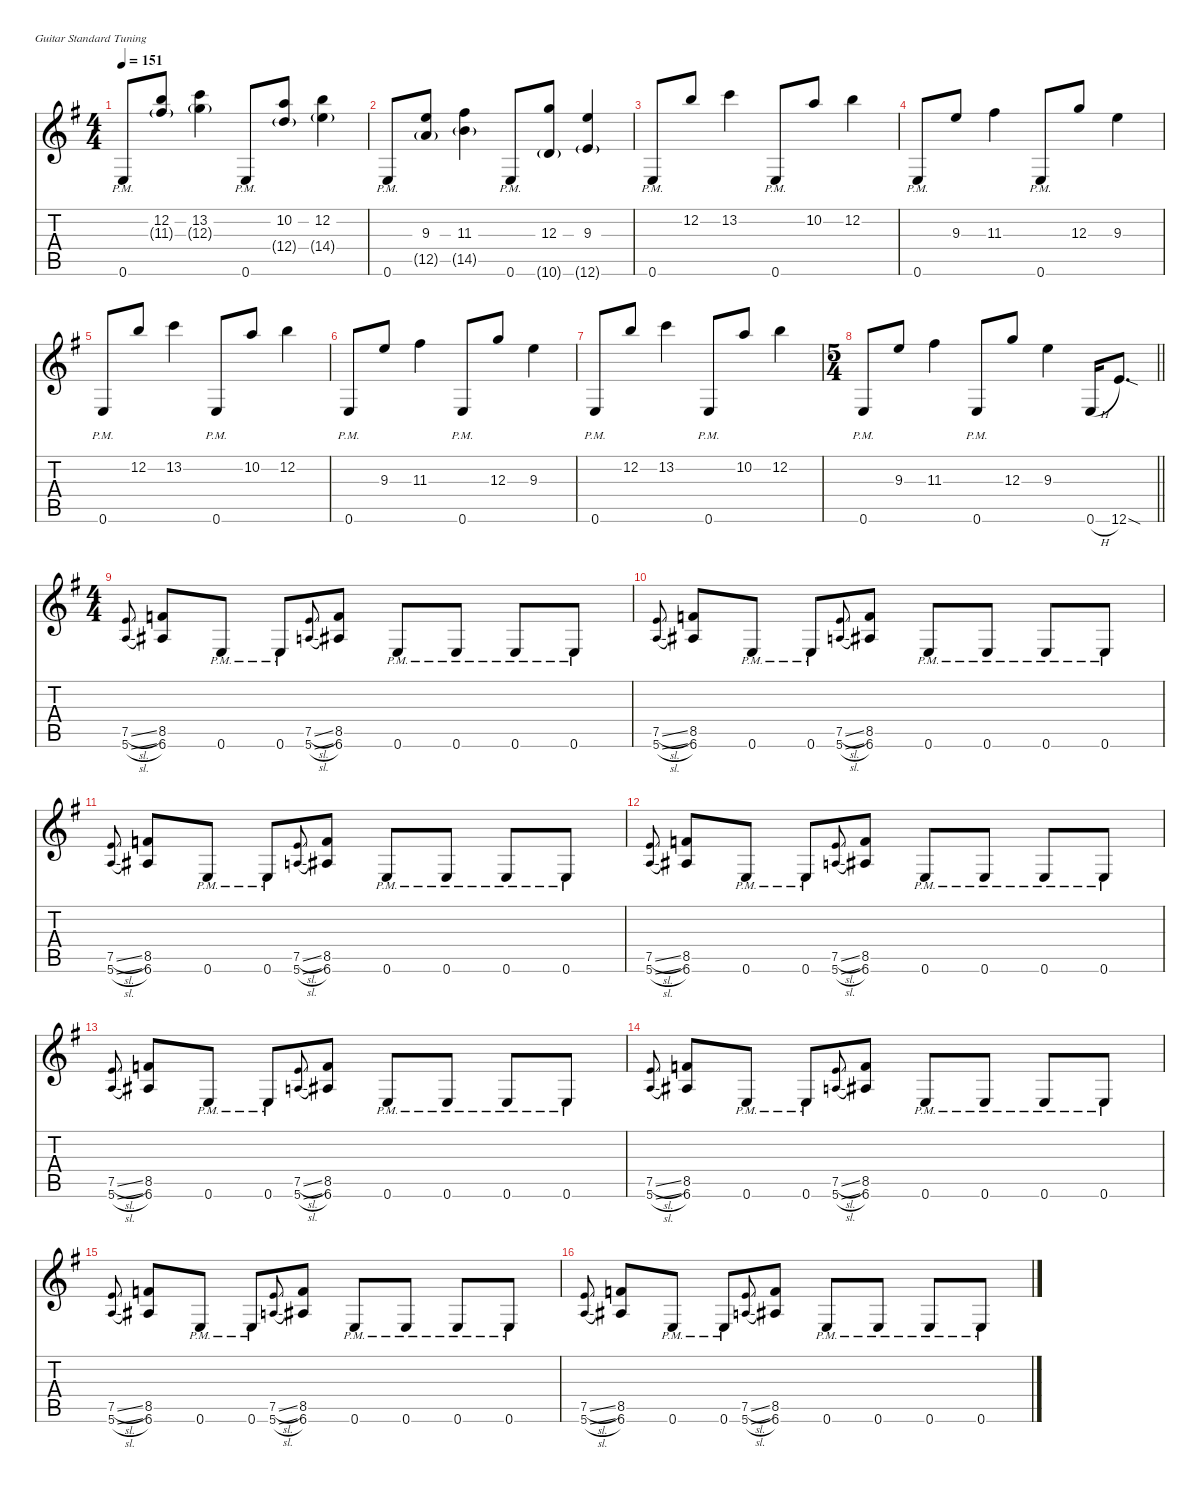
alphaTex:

\defaultSystemsLayout 4
\hideDynamics
\bracketExtendMode nobrackets
\singleTrackTrackNamePolicy hidden
\multiTrackTrackNamePolicy hidden
\otherSystemsTrackNameOrientation horizontal
\track ("Guitar 1" "dist.guit.") {defaultSystemsLayout 8 mute instrument distortionguitar}
\staff {score tabs}
\tuning (E4 B3 G3 D3 A2 E2)
\ts (4 4)
\beaming (8 2 2 2 2)
\tempo 151
\clef g2
\ks eminor
0.6{pm acc forcenatural}.8{dy mp instrument distortionguitar beam Up} (12.2{acc forcenatural} 11.3{g acc #}).8{dy f beam Up} (13.2{acc forcenatural} 12.3{g acc forcenatural}).4{beam Down} 0.6{pm acc forcenatural}.8{dy mp beam Up} (10.2{acc forcenatural} 12.4{g acc forcenatural}).8{dy f beam Up} (12.2{acc forcenatural} 14.4{g acc forcenatural}).4{beam Down} |
0.6{pm acc forcenatural}.8{dy mp beam Up} (9.3{acc forcenatural} 12.5{g acc forcenatural}).8{dy f beam Up} (11.3{acc #} 14.5{g acc forcenatural}).4{beam Down} 0.6{pm acc forcenatural}.8{dy mp beam Up} (12.3{acc forcenatural} 10.6{g acc forcenatural}).8{dy f beam Up} (9.3{acc forcenatural} 12.6{g acc forcenatural}).4{beam Up} |
0.6{pm acc forcenatural}.8{dy mp beam Up} 12.2{acc forcenatural}.8{dy f beam Up} 13.2{acc forcenatural}.4{beam Down} 0.6{pm acc forcenatural}.8{dy mp beam Up} 10.2{acc forcenatural}.8{dy f beam Up} 12.2{acc forcenatural}.4{beam Down} |
0.6{pm acc forcenatural}.8{dy mp beam Up} 9.3{acc forcenatural}.8{dy f beam Up} 11.3{acc #}.4{beam Down} 0.6{pm acc forcenatural}.8{dy mp beam Up} 12.3{acc forcenatural}.8{dy f beam Up} 9.3{acc forcenatural}.4{beam Down} |
0.6{pm acc forcenatural}.8{dy mp beam Up} 12.2{acc forcenatural}.8{dy f beam Up} 13.2{acc forcenatural}.4{beam Down} 0.6{pm acc forcenatural}.8{dy mp beam Up} 10.2{acc forcenatural}.8{dy f beam Up} 12.2{acc forcenatural}.4{beam Down} |
0.6{pm acc forcenatural}.8{dy mp beam Up} 9.3{acc forcenatural}.8{dy f beam Up} 11.3{acc #}.4{beam Down} 0.6{pm acc forcenatural}.8{dy mp beam Up} 12.3{acc forcenatural}.8{dy f beam Up} 9.3{acc forcenatural}.4{beam Down} |
0.6{pm acc forcenatural}.8{dy mp beam Up} 12.2{acc forcenatural}.8{dy f beam Up} 13.2{acc forcenatural}.4{beam Down} 0.6{pm acc forcenatural}.8{dy mp beam Up} 10.2{acc forcenatural}.8{dy f beam Up} 12.2{acc forcenatural}.4{beam Down} |
\ts (5 4)
\beaming (8 6 4)
\barLineRight lightlight
0.6{pm acc forcenatural}.8{dy mp beam Up} 9.3{acc forcenatural}.8{dy f beam Up} 11.3{acc #}.4{beam Down} 0.6{pm acc forcenatural}.8{dy mp beam Up} 12.3{acc forcenatural}.8{dy f beam Up} 9.3{acc forcenatural}.4{beam Down} 0.6{h acc forcenatural}.16{beam Up} 12.6{sod acc forcenatural}.8{d beam Up} |
\ts (4 4)
\beaming (8 2 2 2 2)
(7.5{sl acc forcenatural} 5.6{sl acc forcenatural}).8{gr onbeat beam Up} (8.5{acc forcenatural} 6.6{acc #}).8{beam Up} 0.6{pm acc forcenatural}.8{beam Up} 0.6{pm acc forcenatural}.8{beam Up} (7.5{sl acc forcenatural} 5.6{sl acc forcenatural}).8{gr onbeat beam Up} (8.5{acc forcenatural} 6.6{acc #}).8{beam Up} 0.6{pm acc forcenatural}.8{beam Up} 0.6{pm acc forcenatural}.8{beam Up} 0.6{pm acc forcenatural}.8{beam Up} 0.6{pm acc forcenatural}.8{beam Up} |
(7.5{sl acc forcenatural} 5.6{sl acc forcenatural}).8{gr onbeat beam Up} (8.5{acc forcenatural} 6.6{acc #}).8{beam Up} 0.6{pm acc forcenatural}.8{beam Up} 0.6{pm acc forcenatural}.8{beam Up} (7.5{sl acc forcenatural} 5.6{sl acc forcenatural}).8{gr onbeat beam Up} (8.5{acc forcenatural} 6.6{acc #}).8{beam Up} 0.6{pm acc forcenatural}.8{beam Up} 0.6{pm acc forcenatural}.8{beam Up} 0.6{pm acc forcenatural}.8{beam Up} 0.6{pm acc forcenatural}.8{beam Up} |
(7.5{sl acc forcenatural} 5.6{sl acc forcenatural}).8{gr onbeat beam Up} (8.5{acc forcenatural} 6.6{acc #}).8{beam Up} 0.6{pm acc forcenatural}.8{beam Up} 0.6{pm acc forcenatural}.8{beam Up} (7.5{sl acc forcenatural} 5.6{sl acc forcenatural}).8{gr onbeat beam Up} (8.5{acc forcenatural} 6.6{acc #}).8{beam Up} 0.6{pm acc forcenatural}.8{beam Up} 0.6{pm acc forcenatural}.8{beam Up} 0.6{pm acc forcenatural}.8{beam Up} 0.6{pm acc forcenatural}.8{beam Up} |
(7.5{sl acc forcenatural} 5.6{sl acc forcenatural}).8{gr onbeat beam Up} (8.5{acc forcenatural} 6.6{acc #}).8{beam Up} 0.6{pm acc forcenatural}.8{beam Up} 0.6{pm acc forcenatural}.8{beam Up} (7.5{sl acc forcenatural} 5.6{sl acc forcenatural}).8{gr onbeat beam Up} (8.5{acc forcenatural} 6.6{acc #}).8{beam Up} 0.6{pm acc forcenatural}.8{beam Up} 0.6{pm acc forcenatural}.8{beam Up} 0.6{pm acc forcenatural}.8{beam Up} 0.6{pm acc forcenatural}.8{beam Up} |
(7.5{sl acc forcenatural} 5.6{sl acc forcenatural}).8{gr onbeat beam Up} (8.5{acc forcenatural} 6.6{acc #}).8{beam Up} 0.6{pm acc forcenatural}.8{beam Up} 0.6{pm acc forcenatural}.8{beam Up} (7.5{sl acc forcenatural} 5.6{sl acc forcenatural}).8{gr onbeat beam Up} (8.5{acc forcenatural} 6.6{acc #}).8{beam Up} 0.6{pm acc forcenatural}.8{beam Up} 0.6{pm acc forcenatural}.8{beam Up} 0.6{pm acc forcenatural}.8{beam Up} 0.6{pm acc forcenatural}.8{beam Up} |
(7.5{sl acc forcenatural} 5.6{sl acc forcenatural}).8{gr onbeat beam Up} (8.5{acc forcenatural} 6.6{acc #}).8{beam Up} 0.6{pm acc forcenatural}.8{beam Up} 0.6{pm acc forcenatural}.8{beam Up} (7.5{sl acc forcenatural} 5.6{sl acc forcenatural}).8{gr onbeat beam Up} (8.5{acc forcenatural} 6.6{acc #}).8{beam Up} 0.6{pm acc forcenatural}.8{beam Up} 0.6{pm acc forcenatural}.8{beam Up} 0.6{pm acc forcenatural}.8{beam Up} 0.6{pm acc forcenatural}.8{beam Up} |
(7.5{sl acc forcenatural} 5.6{sl acc forcenatural}).8{gr onbeat beam Up} (8.5{acc forcenatural} 6.6{acc #}).8{beam Up} 0.6{pm acc forcenatural}.8{beam Up} 0.6{pm acc forcenatural}.8{beam Up} (7.5{sl acc forcenatural} 5.6{sl acc forcenatural}).8{gr onbeat beam Up} (8.5{acc forcenatural} 6.6{acc #}).8{beam Up} 0.6{pm acc forcenatural}.8{beam Up} 0.6{pm acc forcenatural}.8{beam Up} 0.6{pm acc forcenatural}.8{beam Up} 0.6{pm acc forcenatural}.8{beam Up} |
(7.5{sl acc forcenatural} 5.6{sl acc forcenatural}).8{gr onbeat beam Up} (8.5{acc forcenatural} 6.6{acc #}).8{beam Up} 0.6{pm acc forcenatural}.8{beam Up} 0.6{pm acc forcenatural}.8{beam Up} (7.5{sl acc forcenatural} 5.6{sl acc forcenatural}).8{gr onbeat beam Up} (8.5{acc forcenatural} 6.6{acc #}).8{beam Up} 0.6{pm acc forcenatural}.8{beam Up} 0.6{pm acc forcenatural}.8{beam Up} 0.6{pm acc forcenatural}.8{beam Up} 0.6{pm acc forcenatural}.8{beam Up}
